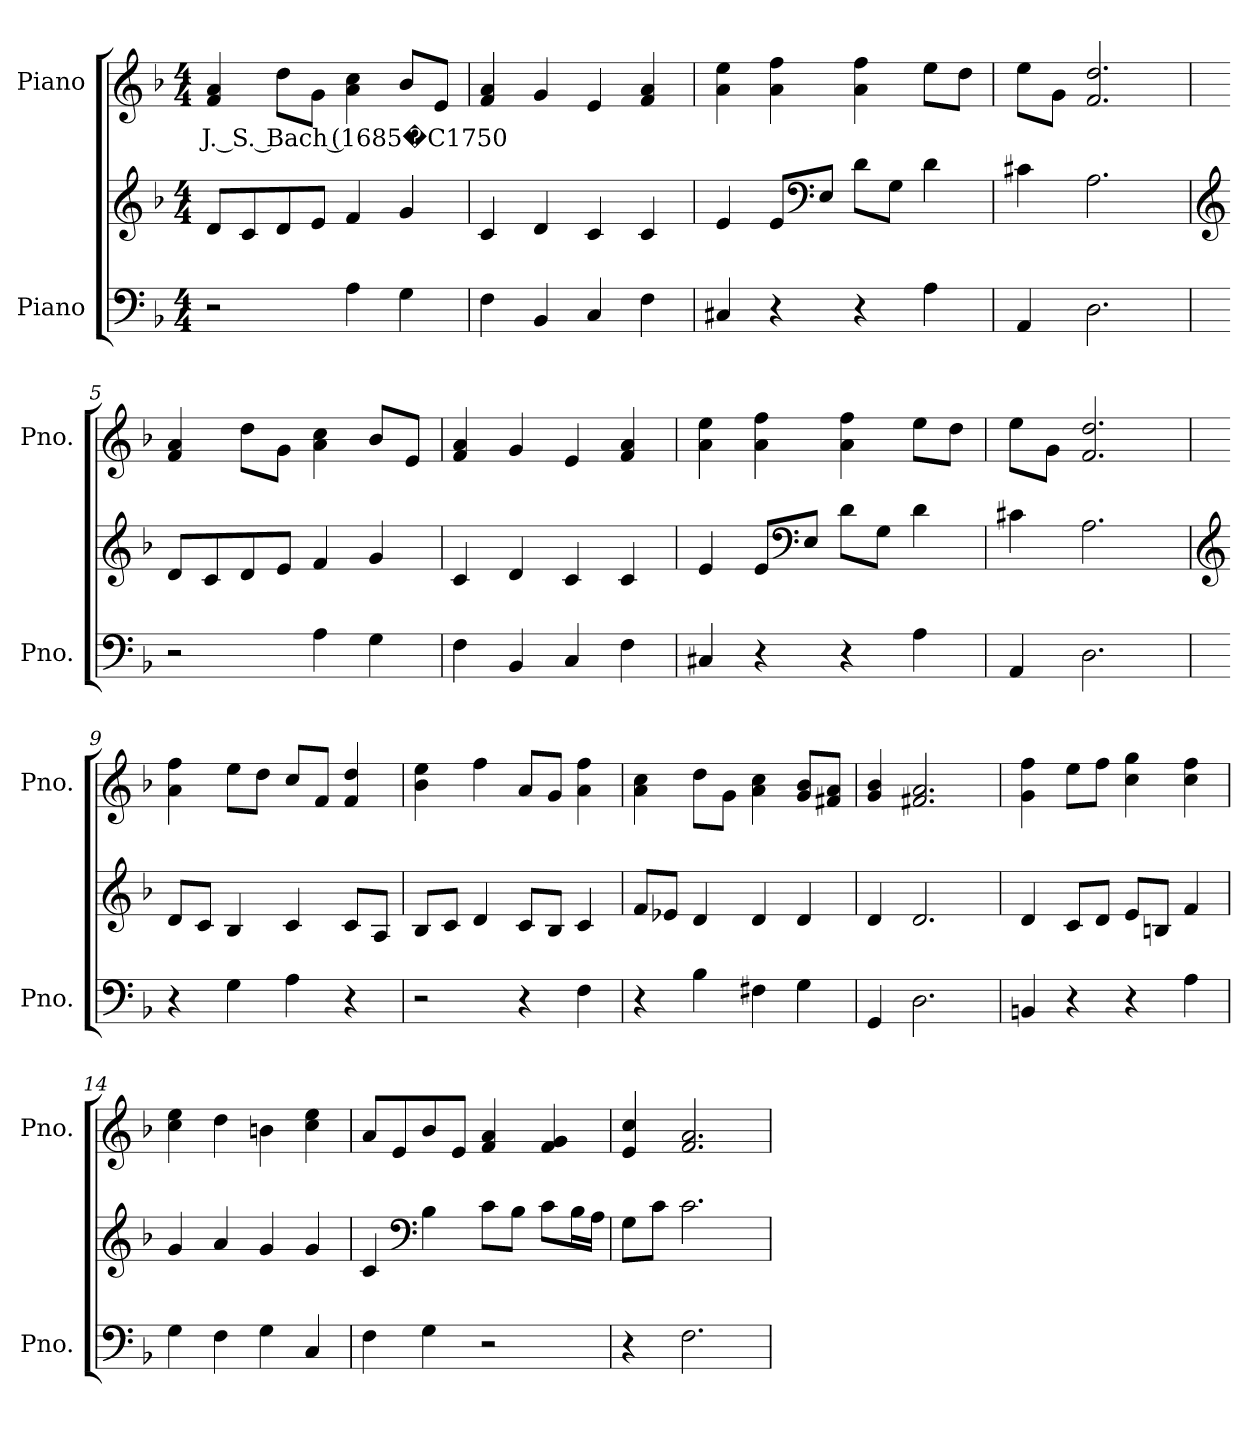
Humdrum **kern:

**kern	**kern	**kern	**text
*part2	*part2	*part1	*part1
*staff3	*staff2	*staff1	*staff1
*I"Piano	*	*I"Piano	*
*I'Pno.	*	*I'Pno.	*
*clefF4	*clefG2	*clefG2	*
*k[b-]	*k[b-]	*k[b-]	*
*M4/4	*M4/4	*M4/4	*
*MM60	*MM60	*MM60	*
=1	=1	=1	=1
!	!	!	!LO:LY:b
2r	8d/L	4f/ 4a/	J. S. Bach (1685�C1750
.	8c/	.	.
.	8d/	8dd\L	.
.	8e/J	8g\J	.
4A\	4f/	4a\ 4cc\	.
4G\	4g/	8b-/L	.
.	.	8e/J	.
=2	=2	=2	=2
4F\	4c/	4f/ 4a/	.
4BB-/	4d/	4g/	.
4C/	4c/	4e/	.
4F\	4c/	4f/ 4a/	.
=3	=3	=3	=3
4C#X/	4e/	4a\ 4ee\	.
4r	8e/L	4a\ 4ff\	.
*	*clefF4	*	*
.	8E/J	.	.
4r	8d\L	4a\ 4ff\	.
.	8G\J	.	.
4A\	4d\	8ee\L	.
.	.	8dd\J	.
=4	=4	=4	=4
4AA/	4c#X\	8ee\L	.
.	.	8g\J	.
2.D\	2.A\	2.f/ 2.dd/	.
!!LO:LB:g=z
=5	=5	=5	=5
*	*clefG2	*	*
2r	8d/L	4f/ 4a/	.
.	8c/	.	.
.	8d/	8dd\L	.
.	8e/J	8g\J	.
4A\	4f/	4a\ 4cc\	.
4G\	4g/	8b-/L	.
.	.	8e/J	.
=6	=6	=6	=6
4F\	4c/	4f/ 4a/	.
4BB-/	4d/	4g/	.
4C/	4c/	4e/	.
4F\	4c/	4f/ 4a/	.
=7	=7	=7	=7
4C#X/	4e/	4a\ 4ee\	.
4r	8e/L	4a\ 4ff\	.
*	*clefF4	*	*
.	8E/J	.	.
4r	8d\L	4a\ 4ff\	.
.	8G\J	.	.
4A\	4d\	8ee\L	.
.	.	8dd\J	.
=8	=8	=8	=8
4AA/	4c#X\	8ee\L	.
.	.	8g\J	.
2.D\	2.A\	2.f/ 2.dd/	.
=9	=9	=9	=9
*	*clefG2	*	*
4r	8d/L	4a\ 4ff\	.
.	8c/J	.	.
4G\	4B-/	8ee\L	.
.	.	8dd\J	.
4A\	4c/	8cc/L	.
.	.	8f/J	.
4r	8c/L	4f/ 4dd/	.
.	8A/J	.	.
!!LO:LB:g=z
=10	=10	=10	=10
2r	8B-/L	4b-\ 4ee\	.
.	8c/J	.	.
.	4d/	4ff\	.
4r	8c/L	8a/L	.
.	8B-/J	8g/J	.
4F\	4c/	4a\ 4ff\	.
=11	=11	=11	=11
4r	8f/L	4a\ 4cc\	.
.	8e-X/J	.	.
4B-\	4d/	8dd\L	.
.	.	8g\J	.
4F#X\	4d/	4a\ 4cc\	.
4G\	4d/	8g/ 8b-/L	.
.	.	8f#X/ 8a/J	.
=12	=12	=12	=12
4GG/	4d/	4g/ 4b-/	.
2.D\	2.d/	2.f#X/ 2.a/	.
=13	=13	=13	=13
4BBn/	4d/	4g\ 4ff\	.
4r	8c/L	8ee\L	.
.	8d/J	8ff\J	.
4r	8e/L	4cc\ 4gg\	.
.	8Bn/J	.	.
4A\	4f/	4cc\ 4ff\	.
=14	=14	=14	=14
4G\	4g/	4cc\ 4ee\	.
4F\	4a/	4dd\	.
4G\	4g/	4bn\	.
4C/	4g/	4cc\ 4ee\	.
!!LO:LB:g=z
=15	=15	=15	=15
4F\	4c/	8a/L	.
.	.	8e/	.
*	*clefF4	*	*
4G\	4B-\	8b-/	.
.	.	8e/J	.
2r	8c\L	4f/ 4a/	.
.	8B-\J	.	.
.	8c\L	4f/ 4g/	.
.	16B-\L	.	.
.	16A\JJ	.	.
=16	=16	=16	=16
4r	8G\L	4e/ 4cc/	.
.	8c\J	.	.
2.F\	2.c\	2.f/ 2.a/	.
=	=	=	=
*-	*-	*-	*-
